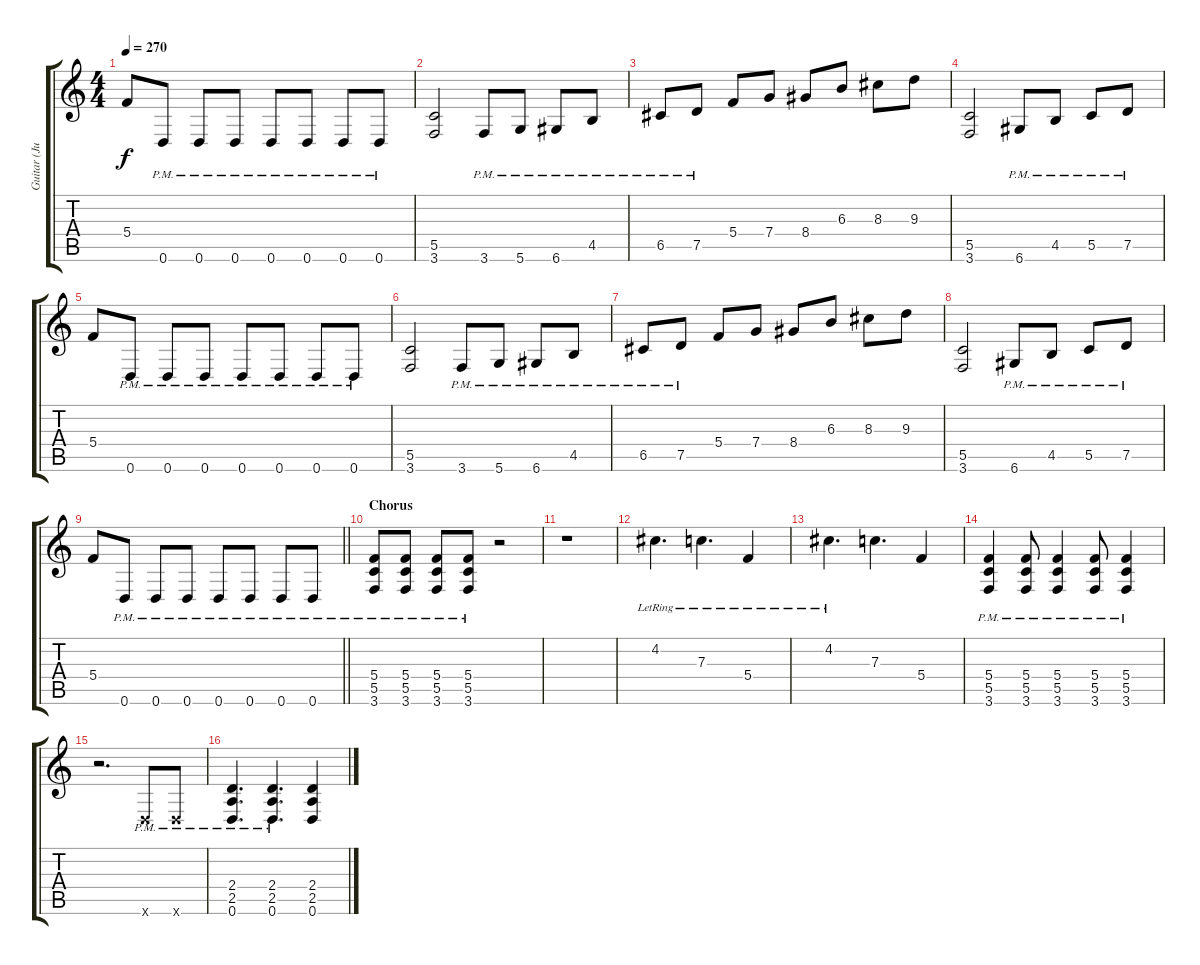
\track ("Guitar (Juha)" "Guitar (Ju") {instrument distortionguitar}
\staff {score tabs}
\tuning (D4 A3 F3 C3 G2 D2) {hide}
\ts (4 4)
\tempo 270
\clef g2
\ks c
5.4.8{dy f} 0.6{pm}.8 0.6{pm}.8 0.6{pm}.8 0.6{pm}.8 0.6{pm}.8 0.6{pm}.8 0.6{pm}.8 |
(5.5 3.6).2 3.6{pm}.8 5.6{pm}.8 6.6{pm}.8 4.5{pm}.8 |
6.5{pm}.8 7.5{pm}.8 5.4.8 7.4.8 8.4.8 6.3.8 8.3.8 9.3.8 |
(5.5 3.6).2 6.6{pm}.8 4.5{pm}.8 5.5{pm}.8 7.5{pm}.8 |
5.4.8 0.6{pm}.8 0.6{pm}.8 0.6{pm}.8 0.6{pm}.8 0.6{pm}.8 0.6{pm}.8 0.6{pm}.8 |
(5.5 3.6).2 3.6{pm}.8 5.6{pm}.8 6.6{pm}.8 4.5{pm}.8 |
6.5{pm}.8 7.5{pm}.8 5.4.8 7.4.8 8.4.8 6.3.8 8.3.8 9.3.8 |
(5.5 3.6).2 6.6{pm}.8 4.5{pm}.8 5.5{pm}.8 7.5{pm}.8 |
\barLineRight lightlight
5.4.8 0.6{pm}.8 0.6{pm}.8 0.6{pm}.8 0.6{pm}.8 0.6{pm}.8 0.6{pm}.8 0.6{pm}.8 |
\section ("" "Chorus")
(5.4{pm} 5.5{pm} 3.6{pm}).8 (5.4{pm} 5.5{pm} 3.6{pm}).8 (5.4{pm} 5.5{pm} 3.6{pm}).8 (5.4{pm} 5.5{pm} 3.6{pm}).8 r.2 |
r.1 |
4.2{lr}.4{d} 7.3{lr}.4{d} 5.4{lr}.4 |
4.2{lr}.4{d} 7.3.4{d} 5.4.4 |
(5.4{pm} 5.5{pm} 3.6{pm}).4 (5.4{pm} 5.5{pm} 3.6{pm}).8 (5.4{pm} 5.5{pm} 3.6{pm}).4 (5.4{pm} 5.5{pm} 3.6{pm}).8 (5.4{pm} 5.5{pm} 3.6{pm}).4 |
r.2{d} 0.6{pm x}.8 0.6{pm x}.8 |
(2.4{pm} 2.5{pm} 0.6{pm}).4{d} (2.4{pm} 2.5{pm} 0.6{pm}).4{d} (2.4 2.5 0.6).4
